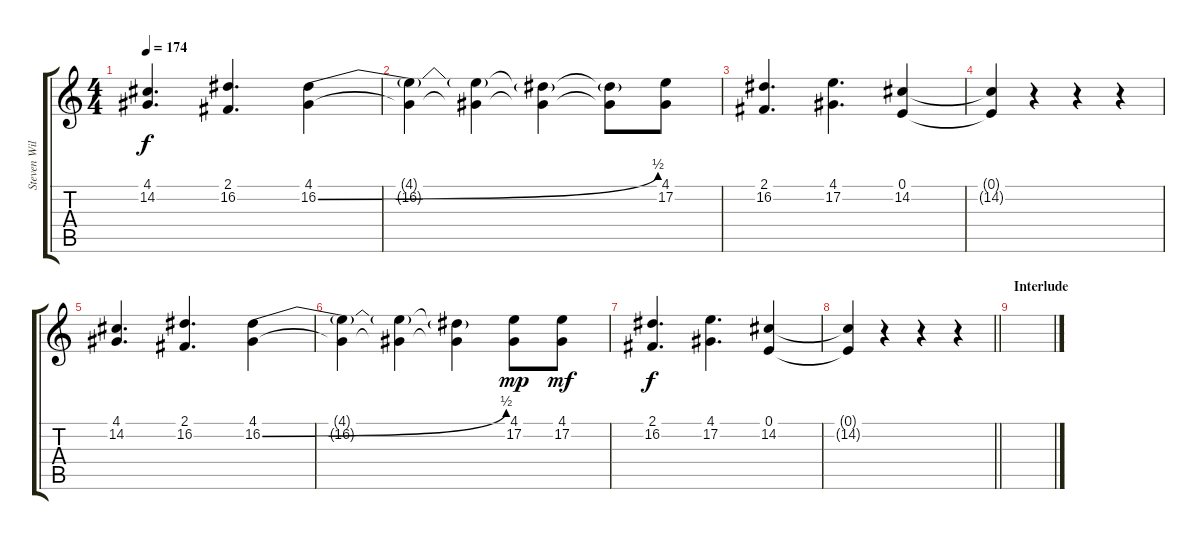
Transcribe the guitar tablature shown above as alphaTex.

\track ("Steven Wilson (Vocals)" "Steven Wil") {instrument altosax}
\staff {score tabs}
\tuning (E4 B3 G3 D3 A2 E2) {hide}
\ts (4 4)
\tempo 174
\clef g2
\ks c
(4.1 14.2).4{d dy f} (2.1 16.2).4{d} (4.1 16.2{be (bend 0 0 60 2)}).4 |
(4.1{t} 16.2{t}).4 (4.1{t} 16.2{t}).4 (4.1{t} 16.2{t}).4 (4.1{t} 16.2{t}).8 (4.1 17.2).8 |
(2.1 16.2).4{d} (4.1 17.2).4{d} (0.1 14.2).4 |
(0.1{t} 14.2{t}).4 r.4 r.4 r.4 |
(4.1 14.2).4{d} (2.1 16.2).4{d} (4.1 16.2{be (bend 0 0 60 2)}).4 |
(4.1{t} 16.2{t}).4 (4.1{t} 16.2{t}).4 (4.1{t} 16.2{t}).4 (4.1 17.2).8{dy mp} (4.1 17.2).8{dy mf} |
(2.1 16.2).4{d dy f} (4.1 17.2).4{d} (0.1 14.2).4 |
\barLineRight lightlight
(0.1{t} 14.2{t}).4 r.4 r.4 r.4 |
\section ("" "Interlude")
